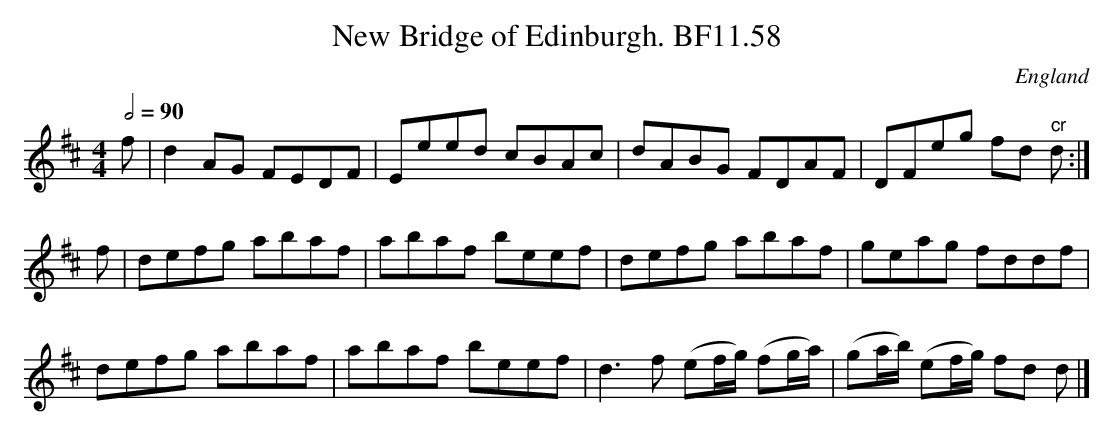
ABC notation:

X:1
T:New Bridge of Edinburgh. BF11.58
M:4/4
Q:1/2=90
O:England
notC:Hand of James Lishman
K:D major
f|d2AG FEDF|Eeed cBAc|dABG FDAF|DFeg fd "^cr"d:|!
f|defg abaf|abaf beef|defg abaf|geag fddf|!
defg abaf|abaf beef|d3f (ef/g/) (fg/a/)|(ga/b/) (ef/g/) fd d|]
